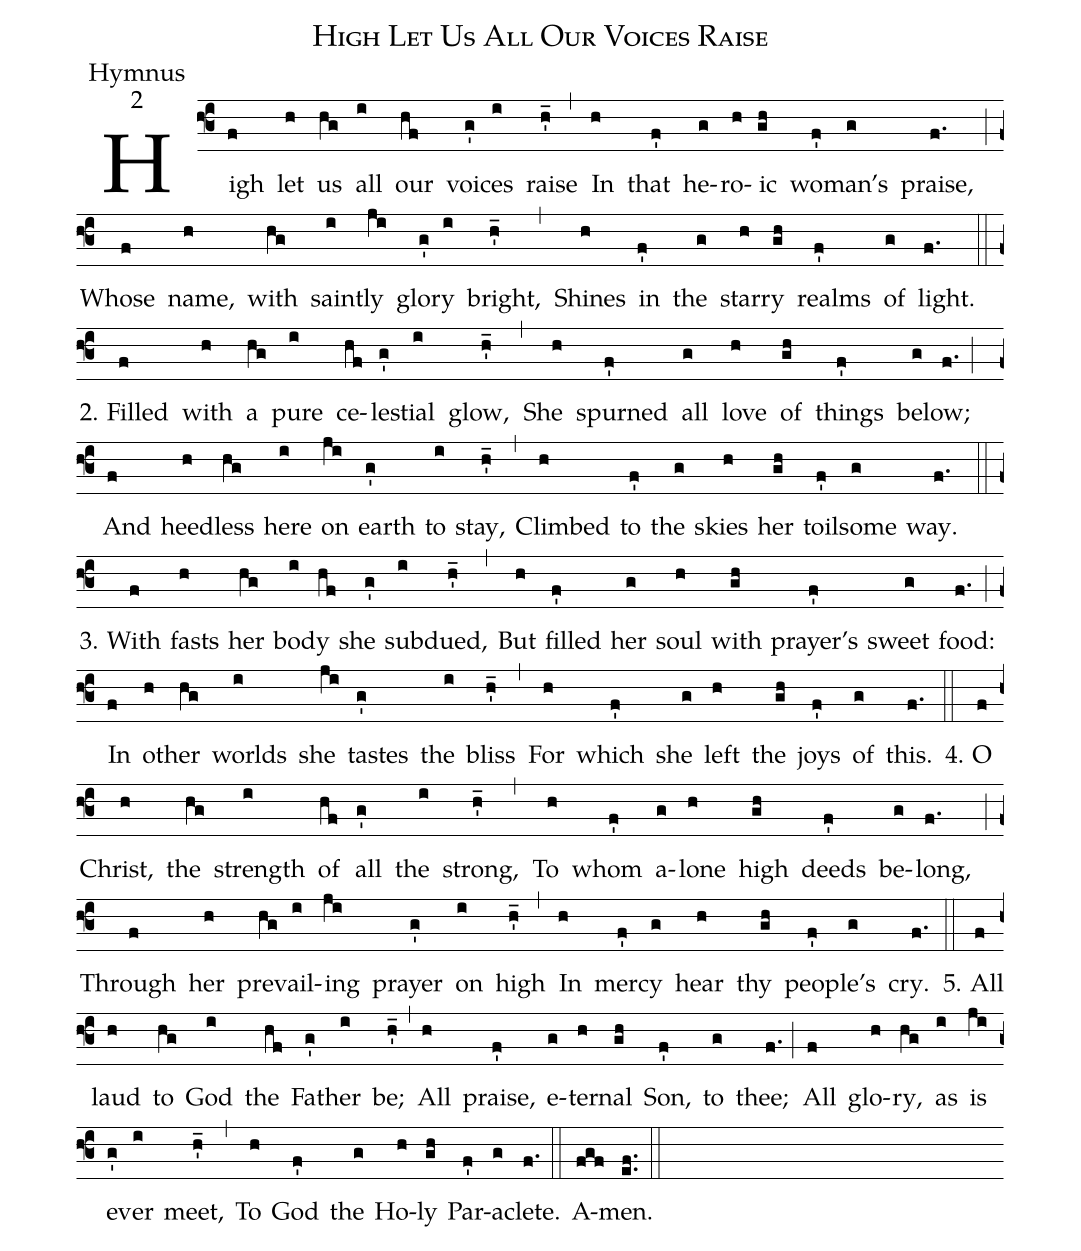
name: High Let Us All Our Voices Raise;
office-part: Hymnus;
mode: 2;
%%
(f3)High(f) let(h) us(hg) all(i) our(hf) voic(g')es(i) raise(h_') (,)
In(h) that(f') he(g)ro(h)ic(gh) wo(f')man's(g) praise,(f.) (;)
Whose(f) name,(h) with(hg) saint(i)ly(ji) glo(g')ry(i) bright,(h_') (,)
Shines(h) in(f') the(g) star(h)ry(gh) realms(f') of(g) light.(f.) (::)

2. Filled(f) with(h) a(hg) pure(i) ce(hf)lest(g')ial(i) glow,(h_') (,)
She(h) spurned(f') all(g) love(h) of(gh) things(f') be(g)low;(f.) (;)
And(f) heed(h)less(hg) here(i) on(ji) earth(g') to(i) stay,(h_') (,)
Climbed(h) to(f') the(g) skies(h) her(gh) toil(f')some(g) way.(f.) (::)

3. With(f) fasts(h) her(hg) bod(i)y(hf) she(g') sub(i)dued,(h_') (,)
But(h) filled(f') her(g) soul(h) with(gh) prayer's(f') sweet(g) food:(f.) (;)
In(f) oth(h)er(hg) worlds(i) she(ji) tastes(g') the(i) bliss(h_') (,)
For(h) which(f') she(g) left(h) the(gh) joys(f') of(g) this.(f.) (::)

4. O(f) Christ,(h) the(hg) strength(i) of(hf) all(g') the(i) strong,(h_') (,)
To(h) whom(f') a(g)lone(h) high(gh) deeds(f') be(g)long,(f.) (;)
Through(f) her(h) pre(hg)vail(i)ing(ji) prayer(g') on(i) high(h_') (,)
In(h) mer(f')cy(g) hear(h) thy(gh) peo(f')ple's(g) cry.(f.) (::)

5. All(f) laud(h) to(hg) God(i) the(hf) Fa(g')ther(i) be;(h_') (,)
All(h) praise,(f') e(g)ter(h)nal(gh) Son,(f') to(g) thee;(f.) (;)
All(f) glo(h)ry,(hg) as(i) is(ji) ev(g')er(i) meet,(h_') (,)
To(h) God(f') the(g) Ho(h)ly(gh) Par(f')a(g)clete.(f.) (::)
A(fgf)men.(ef..) (::)
